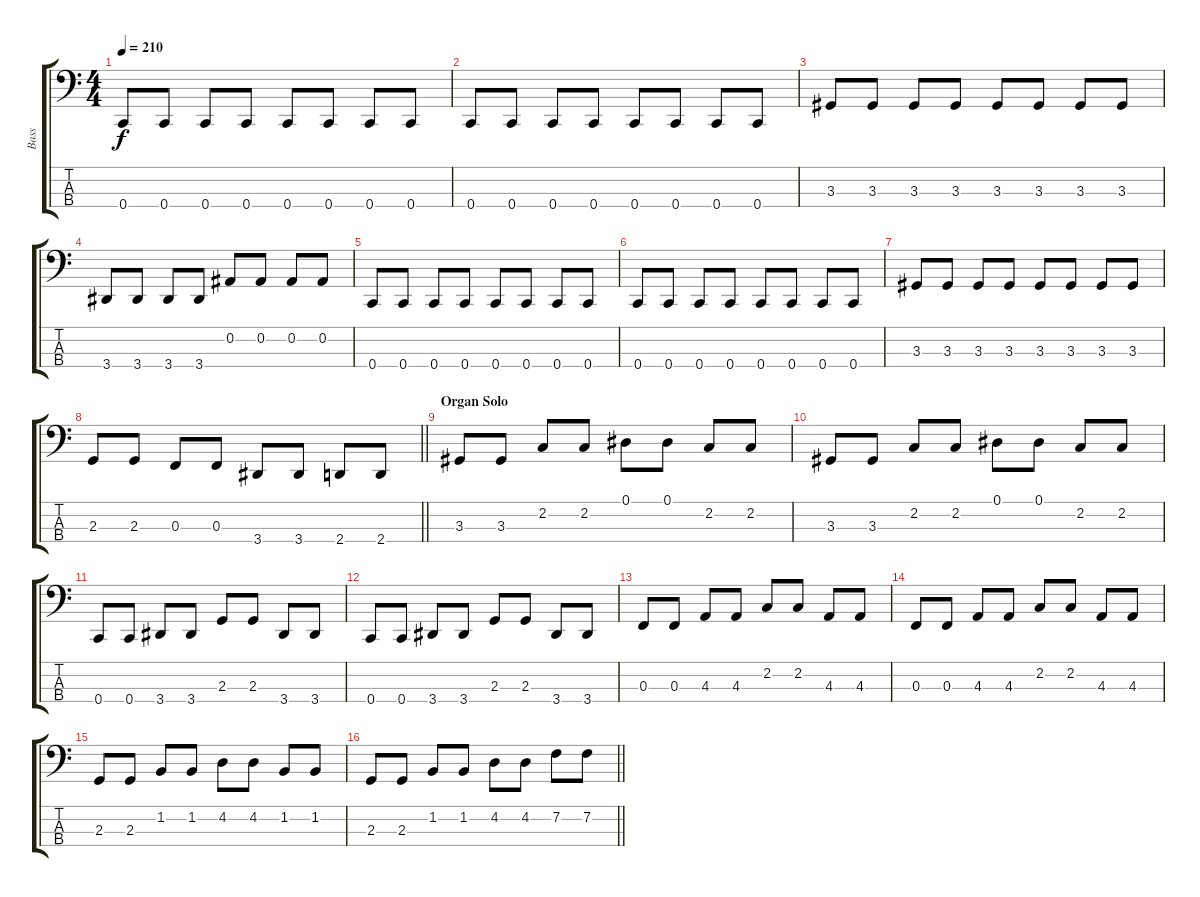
\track ("Bass" "Bass") {instrument electricbasspick}
\staff {score tabs}
\tuning (Eb2 Bb1 F1 C1) {hide}
\ts (4 4)
\tempo 210
\clef f4
\ks c
0.4.8{dy f} 0.4.8 0.4.8 0.4.8 0.4.8 0.4.8 0.4.8 0.4.8 |
0.4.8 0.4.8 0.4.8 0.4.8 0.4.8 0.4.8 0.4.8 0.4.8 |
3.3.8 3.3.8 3.3.8 3.3.8 3.3.8 3.3.8 3.3.8 3.3.8 |
3.4.8 3.4.8 3.4.8 3.4.8 0.2.8 0.2.8 0.2.8 0.2.8 |
0.4.8 0.4.8 0.4.8 0.4.8 0.4.8 0.4.8 0.4.8 0.4.8 |
0.4.8 0.4.8 0.4.8 0.4.8 0.4.8 0.4.8 0.4.8 0.4.8 |
3.3.8 3.3.8 3.3.8 3.3.8 3.3.8 3.3.8 3.3.8 3.3.8 |
\barLineRight lightlight
2.3.8 2.3.8 0.3.8 0.3.8 3.4.8 3.4.8 2.4.8 2.4.8 |
\section ("" "Organ Solo")
3.3.8 3.3.8 2.2.8 2.2.8 0.1.8 0.1.8 2.2.8 2.2.8 |
3.3.8 3.3.8 2.2.8 2.2.8 0.1.8 0.1.8 2.2.8 2.2.8 |
0.4.8 0.4.8 3.4.8 3.4.8 2.3.8 2.3.8 3.4.8 3.4.8 |
0.4.8 0.4.8 3.4.8 3.4.8 2.3.8 2.3.8 3.4.8 3.4.8 |
0.3.8 0.3.8 4.3.8 4.3.8 2.2.8 2.2.8 4.3.8 4.3.8 |
0.3.8 0.3.8 4.3.8 4.3.8 2.2.8 2.2.8 4.3.8 4.3.8 |
2.3.8 2.3.8 1.2.8 1.2.8 4.2.8 4.2.8 1.2.8 1.2.8 |
\barLineRight lightlight
2.3.8 2.3.8 1.2.8 1.2.8 4.2.8 4.2.8 7.2.8 7.2.8
